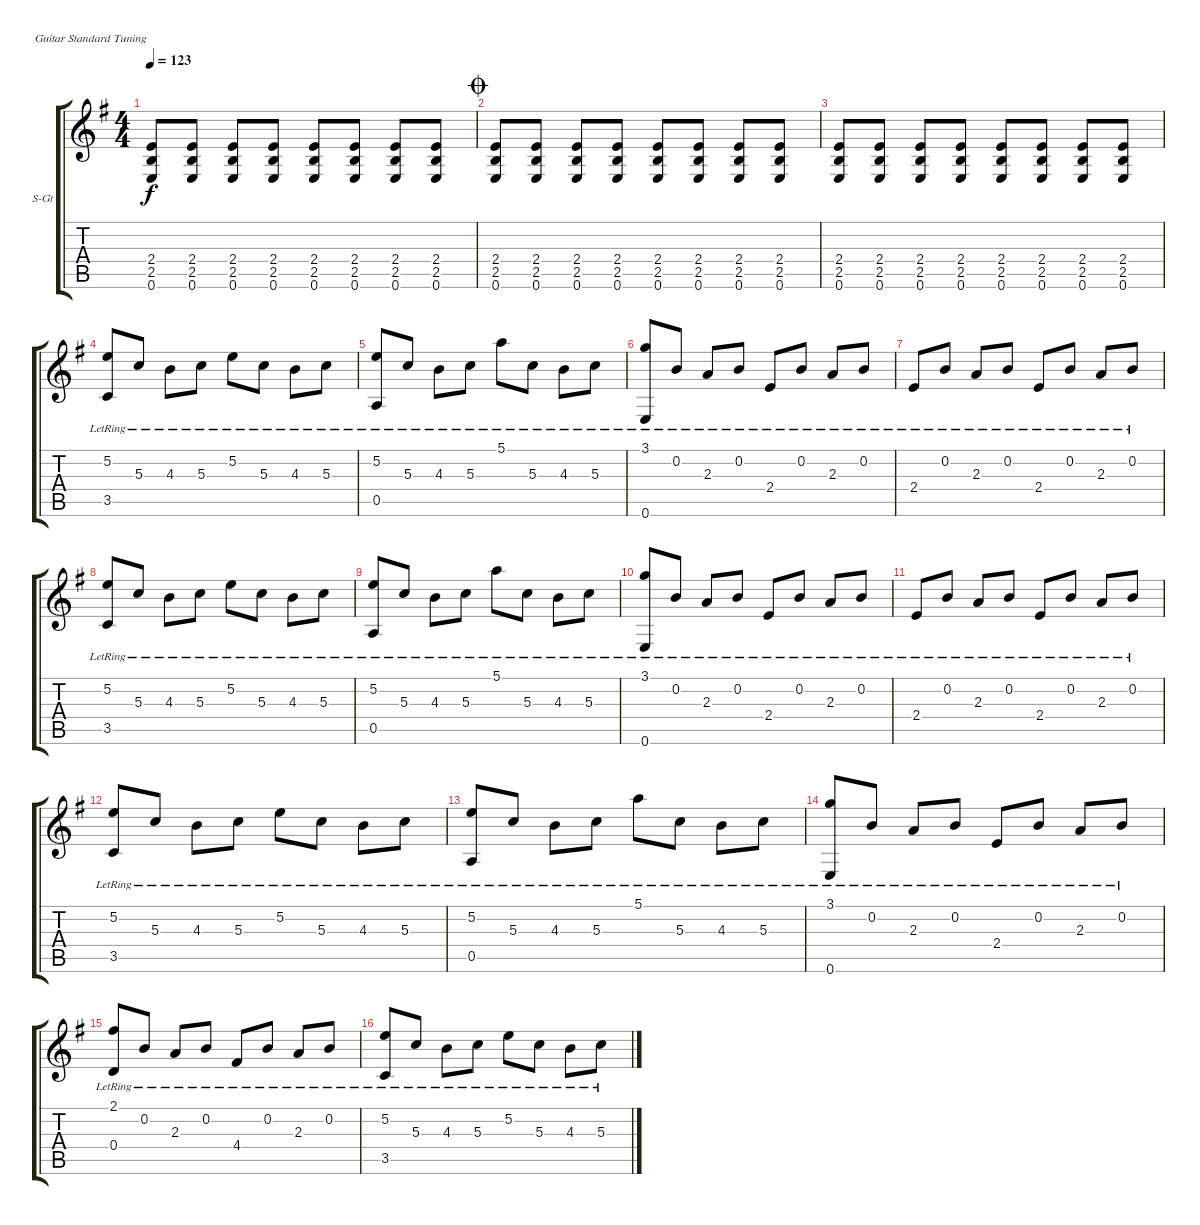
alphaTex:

\bracketExtendMode groupsimilarinstruments
\firstSystemTrackNameOrientation horizontal
\otherSystemsTrackNameOrientation horizontal
\track ("Gtr I" "S-Gt") {instrument acousticguitarsteel}
\staff {score tabs}
\tuning (E4 B3 G3 D3 A2 E2)
\ts (4 4)
\tempo 123
\clef g2
\ks eminor
(2.4 2.5 0.6).8{dy f} (2.4 2.5 0.6).8 (2.4 2.5 0.6).8 (2.4 2.5 0.6).8 (2.4 2.5 0.6).8 (2.4 2.5 0.6).8 (2.4 2.5 0.6).8 (2.4 2.5 0.6).8 |
\jump coda
(2.4 2.5 0.6).8 (2.4 2.5 0.6).8 (2.4 2.5 0.6).8 (2.4 2.5 0.6).8 (2.4 2.5 0.6).8 (2.4 2.5 0.6).8 (2.4 2.5 0.6).8 (2.4 2.5 0.6).8 |
(2.4 2.5 0.6).8 (2.4 2.5 0.6).8 (2.4 2.5 0.6).8 (2.4 2.5 0.6).8 (2.4 2.5 0.6).8 (2.4 2.5 0.6).8 (2.4 2.5 0.6).8 (2.4 2.5 0.6).8 |
(5.2{lr} 3.5{lr}).8 5.3{lr}.8 4.3{lr}.8 5.3{lr}.8 5.2{lr}.8 5.3{lr}.8 4.3{lr}.8 5.3{lr}.8 |
(5.2{lr} 0.5{lr}).8 5.3{lr}.8 4.3{lr}.8 5.3{lr}.8 5.1{lr}.8 5.3{lr}.8 4.3{lr}.8 5.3{lr}.8 |
(3.1{lr} 0.6{lr}).8 0.2{lr}.8 2.3{lr}.8 0.2{lr}.8 2.4{lr}.8 0.2{lr}.8 2.3{lr}.8 0.2{lr}.8 |
2.4{lr}.8 0.2{lr}.8 2.3{lr}.8 0.2{lr}.8 2.4{lr}.8 0.2{lr}.8 2.3{lr}.8 0.2{lr}.8 |
(5.2{lr} 3.5{lr}).8 5.3{lr}.8 4.3{lr}.8 5.3{lr}.8 5.2{lr}.8 5.3{lr}.8 4.3{lr}.8 5.3{lr}.8 |
(5.2{lr} 0.5{lr}).8 5.3{lr}.8 4.3{lr}.8 5.3{lr}.8 5.1{lr}.8 5.3{lr}.8 4.3{lr}.8 5.3{lr}.8 |
(3.1{lr} 0.6{lr}).8 0.2{lr}.8 2.3{lr}.8 0.2{lr}.8 2.4{lr}.8 0.2{lr}.8 2.3{lr}.8 0.2{lr}.8 |
2.4{lr}.8 0.2{lr}.8 2.3{lr}.8 0.2{lr}.8 2.4{lr}.8 0.2{lr}.8 2.3{lr}.8 0.2{lr}.8 |
(5.2{lr} 3.5{lr}).8 5.3{lr}.8 4.3{lr}.8 5.3{lr}.8 5.2{lr}.8 5.3{lr}.8 4.3{lr}.8 5.3{lr}.8 |
(5.2{lr} 0.5{lr}).8 5.3{lr}.8 4.3{lr}.8 5.3{lr}.8 5.1{lr}.8 5.3{lr}.8 4.3{lr}.8 5.3{lr}.8 |
(3.1{lr} 0.6{lr}).8 0.2{lr}.8 2.3{lr}.8 0.2{lr}.8 2.4{lr}.8 0.2{lr}.8 2.3{lr}.8 0.2{lr}.8 |
(2.1 0.4{lr}).8 0.2{lr}.8 2.3{lr}.8 0.2{lr}.8 4.4{lr}.8 0.2{lr}.8 2.3{lr}.8 0.2{lr}.8 |
(5.2{lr} 3.5{lr}).8 5.3{lr}.8 4.3{lr}.8 5.3{lr}.8 5.2{lr}.8 5.3{lr}.8 4.3{lr}.8 5.3{lr}.8
